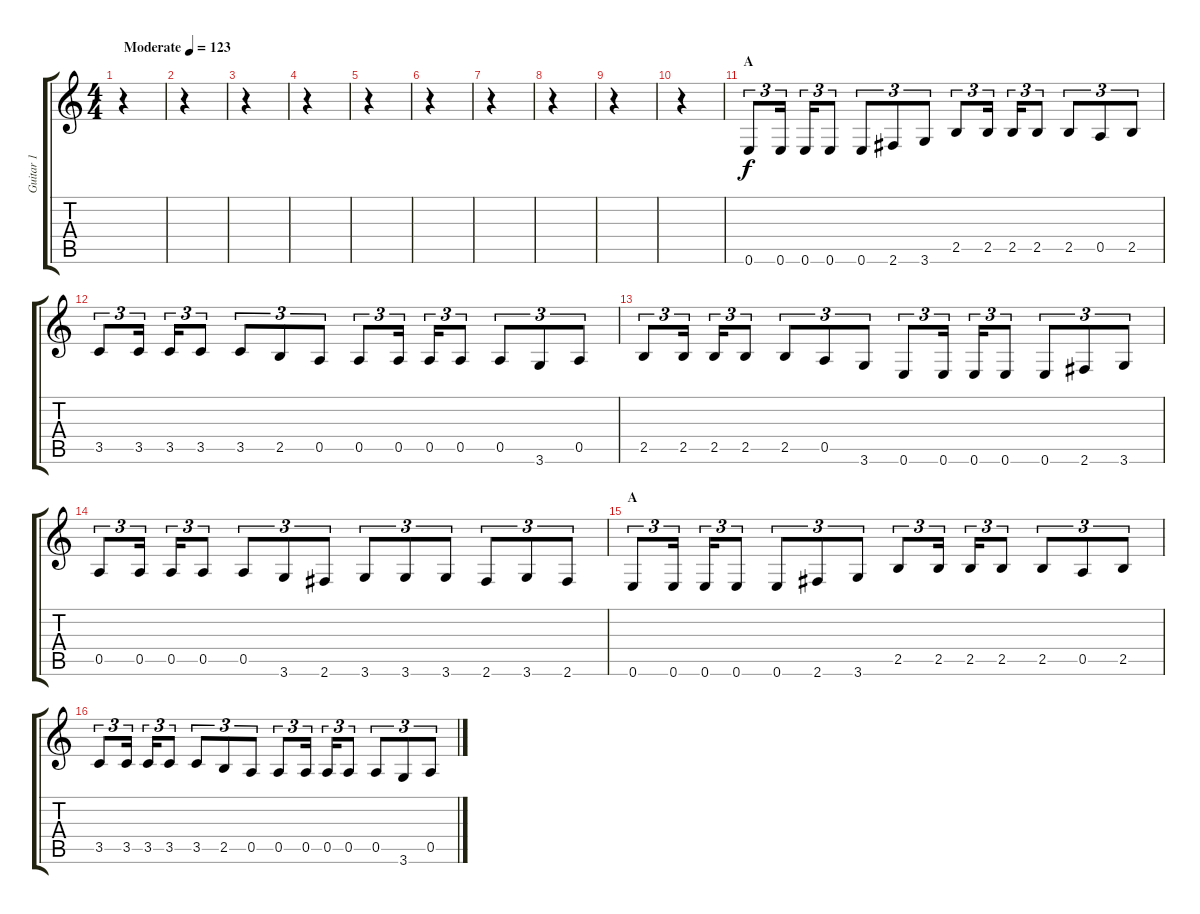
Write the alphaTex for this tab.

\track ("Guitar 1" "Guitar 1") {instrument distortionguitar}
\staff {score tabs}
\tuning (E4 B3 G3 D3 A2 E2) {hide}
\ts (4 4)
\tempo (123 "Moderate")
\clef g2
\ks c
r.4{dy f instrument distortionguitar} |
r.4 |
r.4 |
r.4 |
r.4 |
r.4 |
r.4 |
r.4 |
r.4 |
r.4 |
\section ("" "A")
0.6.8{tu (3 2)} 0.6.16{tu (3 2)} 0.6.16{tu (3 2)} 0.6.8{tu (3 2)} 0.6.8{tu (3 2)} 2.6.8{tu (3 2)} 3.6.8{tu (3 2)} 2.5.8{tu (3 2)} 2.5.16{tu (3 2)} 2.5.16{tu (3 2)} 2.5.8{tu (3 2)} 2.5.8{tu (3 2)} 0.5.8{tu (3 2)} 2.5.8{tu (3 2)} |
3.5.8{tu (3 2)} 3.5.16{tu (3 2)} 3.5.16{tu (3 2)} 3.5.8{tu (3 2)} 3.5.8{tu (3 2)} 2.5.8{tu (3 2)} 0.5.8{tu (3 2)} 0.5.8{tu (3 2)} 0.5.16{tu (3 2)} 0.5.16{tu (3 2)} 0.5.8{tu (3 2)} 0.5.8{tu (3 2)} 3.6.8{tu (3 2)} 0.5.8{tu (3 2)} |
2.5.8{tu (3 2)} 2.5.16{tu (3 2)} 2.5.16{tu (3 2)} 2.5.8{tu (3 2)} 2.5.8{tu (3 2)} 0.5.8{tu (3 2)} 3.6.8{tu (3 2)} 0.6.8{tu (3 2)} 0.6.16{tu (3 2)} 0.6.16{tu (3 2)} 0.6.8{tu (3 2)} 0.6.8{tu (3 2)} 2.6.8{tu (3 2)} 3.6.8{tu (3 2)} |
0.5.8{tu (3 2)} 0.5.16{tu (3 2)} 0.5.16{tu (3 2)} 0.5.8{tu (3 2)} 0.5.8{tu (3 2)} 3.6.8{tu (3 2)} 2.6.8{tu (3 2)} 3.6.8{tu (3 2)} 3.6.8{tu (3 2)} 3.6.8{tu (3 2)} 2.6.8{tu (3 2)} 3.6.8{tu (3 2)} 2.6.8{tu (3 2)} |
\section ("" "A")
0.6.8{tu (3 2)} 0.6.16{tu (3 2)} 0.6.16{tu (3 2)} 0.6.8{tu (3 2)} 0.6.8{tu (3 2)} 2.6.8{tu (3 2)} 3.6.8{tu (3 2)} 2.5.8{tu (3 2)} 2.5.16{tu (3 2)} 2.5.16{tu (3 2)} 2.5.8{tu (3 2)} 2.5.8{tu (3 2)} 0.5.8{tu (3 2)} 2.5.8{tu (3 2)} |
3.5.8{tu (3 2)} 3.5.16{tu (3 2)} 3.5.16{tu (3 2)} 3.5.8{tu (3 2)} 3.5.8{tu (3 2)} 2.5.8{tu (3 2)} 0.5.8{tu (3 2)} 0.5.8{tu (3 2)} 0.5.16{tu (3 2)} 0.5.16{tu (3 2)} 0.5.8{tu (3 2)} 0.5.8{tu (3 2)} 3.6.8{tu (3 2)} 0.5.8{tu (3 2)}
